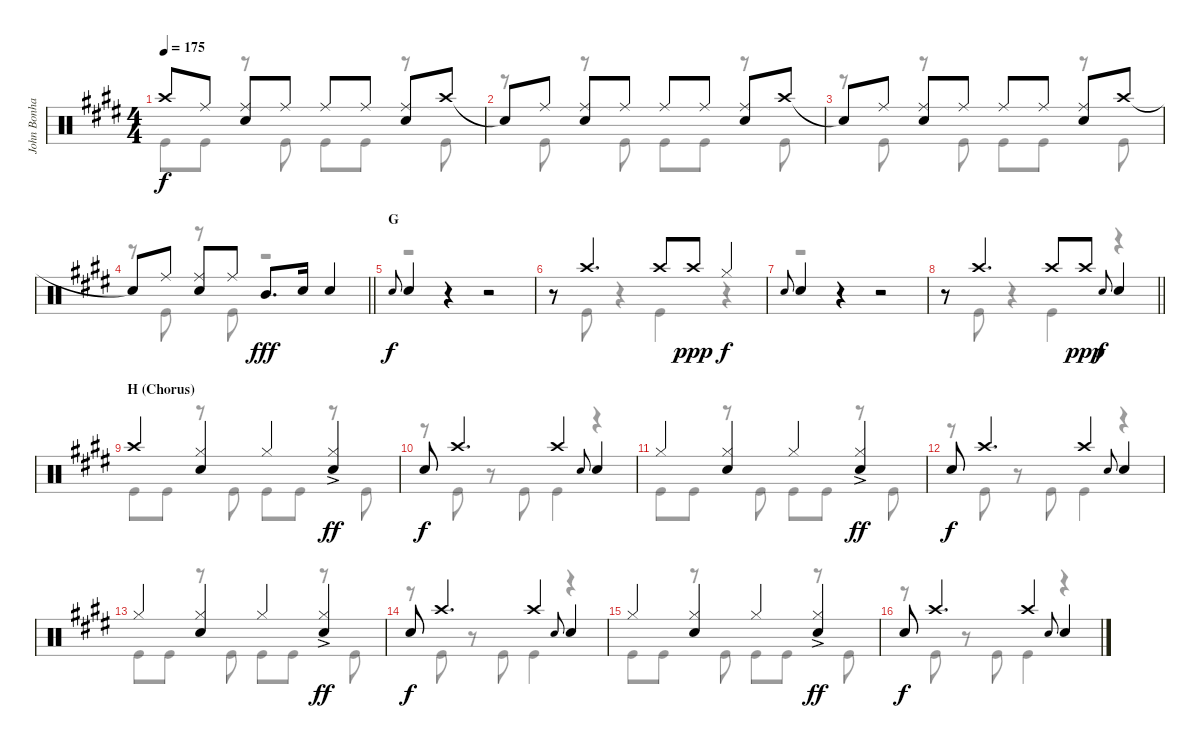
\track ("John Bonham" "John Bonha") {instrument percussion}
\staff {score}
\articulation defaults
\voice
\ts (4 4)
\tempo 175
\clef neutral
\ks e "Crash high (hit)".8{dy f} "Ride (middle)".8
("Ride (middle)" "Snare (hit) 2").8 "Ride (middle)".8 "Ride (middle)".8 "Ride (middle)".8 ("Ride (middle)" "Snare (hit) 2").8 "Crash high (hit)".8 |
"Snare (hit)"{t}.8 "Ride (middle)".8 ("Ride (middle)" "Snare (hit) 2").8 "Ride (middle)".8 "Ride (middle)".8 "Ride (middle)".8 ("Ride (middle)" "Snare (hit) 2").8 "Crash high (hit)".8 |
"Snare (hit)"{t}.8 "Ride (middle)".8 ("Ride (middle)" "Snare (hit) 2").8 "Ride (middle)".8 "Ride (middle)".8 "Ride (middle)".8 ("Ride (middle)" "Snare (hit) 2").8 "Crash high (hit)".8 |
\barLineRight lightlight "Snare (hit)"{t}.8 "Ride (middle)".8
("Ride (middle)" "Snare (hit) 2").8 "Ride (middle)".8 "Mid Tom (hit)".8{d dy fff} "Snare (hit) 2".16 "Snare (hit) 2".4 |
\section ("" "G")
"Snare (hit) 2"{h}.8{gr onbeat dy f} "Snare (hit) 2".4 r.4 r.2 |
r.8 "Crash high (hit)".4{d} "Crash high (hit)".8 "Crash high (hit)".8{dy ppp volume 0} "Hi-Hat (closed)".4{dy f volume 16} |
"Snare (hit) 2"{h}.8{gr onbeat} "Snare (hit) 2".4 r.4 r.2 |
\barLineRight lightlight
r.8 "Crash high (hit)".4{d} "Crash high (hit)".8 "Crash high (hit)".8{dy ppp volume 0} "Snare (hit) 2"{h}.8{gr onbeat dy f} "Snare (hit) 2".4{volume 16} |
\section ("" "H (Chorus)")
"Crash high (hit)".4 ("Hi-Hat (closed)" "Snare (hit) 2").4 "Hi-Hat (closed)".4 ("Hi-Hat (closed)"{ac} "Snare (hit) 2").4{dy ff} |
"Snare (hit) 2".8{dy f} "Crash high (hit)".4{d} "Crash high (hit)".4 "Snare (hit) 2"{h}.8{gr onbeat} "Snare (hit) 2".4 |
"Hi-Hat (closed)".4 ("Hi-Hat (closed)" "Snare (hit) 2").4 "Hi-Hat (closed)".4 ("Hi-Hat (closed)"{ac} "Snare (hit) 2").4{dy ff} |
"Snare (hit) 2".8{dy f} "Crash high (hit)".4{d} "Crash high (hit)".4 "Snare (hit) 2"{h}.8{gr onbeat} "Snare (hit) 2".4 |
"Hi-Hat (closed)".4 ("Hi-Hat (closed)" "Snare (hit) 2").4 "Hi-Hat (closed)".4 ("Hi-Hat (closed)"{ac} "Snare (hit) 2").4{dy ff} |
"Snare (hit) 2".8{dy f} "Crash high (hit)".4{d} "Crash high (hit)".4 "Snare (hit) 2"{h}.8{gr onbeat} "Snare (hit) 2".4 |
"Hi-Hat (closed)".4 ("Hi-Hat (closed)" "Snare (hit) 2").4 "Hi-Hat (closed)".4 ("Hi-Hat (closed)"{ac} "Snare (hit) 2").4{dy ff} |
"Snare (hit) 2".8{dy f} "Crash high (hit)".4{d} "Crash high (hit)".4 "Snare (hit) 2"{h}.8{gr onbeat} "Snare (hit) 2".4
\voice
\clef neutral
\ottava regular
\simile none
\ks e "Kick (hit)".8{dy f} "Kick (hit)".8
r.8 "Kick (hit)".8 "Kick (hit)".8 "Kick (hit)".8 r.8 "Kick (hit)".8 |
r.8 "Kick (hit)".8 r.8 "Kick (hit)".8 "Kick (hit)".8 "Kick (hit)".8 r.8 "Kick (hit)".8 |
r.8 "Kick (hit)".8 r.8 "Kick (hit)".8 "Kick (hit)".8 "Kick (hit)".8 r.8 "Kick (hit)".8 |
\barLineRight lightlight
r.8 "Kick (hit)".8 r.8 "Kick (hit)".8 r.2 |
r.1 |
r.8 "Kick (hit)".8 r.4 "Kick (hit)".4 r.4 |
r.1 |
\barLineRight lightlight
r.8 "Kick (hit)".8 r.4 "Kick (hit)".4 r.4 |
"Kick (hit)".8 "Kick (hit)".8 r.8 "Kick (hit)".8 "Kick (hit)".8 "Kick (hit)".8 r.8 "Kick (hit)".8 |
r.8 "Kick (hit)".8 r.8 "Kick (hit)".8 "Kick (hit)".4 r.4 |
"Kick (hit)".8 "Kick (hit)".8 r.8 "Kick (hit)".8 "Kick (hit)".8 "Kick (hit)".8 r.8 "Kick (hit)".8 |
r.8 "Kick (hit)".8 r.8 "Kick (hit)".8 "Kick (hit)".4 r.4 |
"Kick (hit)".8 "Kick (hit)".8 r.8 "Kick (hit)".8 "Kick (hit)".8 "Kick (hit)".8 r.8 "Kick (hit)".8 |
r.8 "Kick (hit)".8 r.8 "Kick (hit)".8 "Kick (hit)".4 r.4 |
"Kick (hit)".8 "Kick (hit)".8 r.8 "Kick (hit)".8 "Kick (hit)".8 "Kick (hit)".8 r.8 "Kick (hit)".8 |
r.8 "Kick (hit)".8 r.8 "Kick (hit)".8 "Kick (hit)".4 r.4
